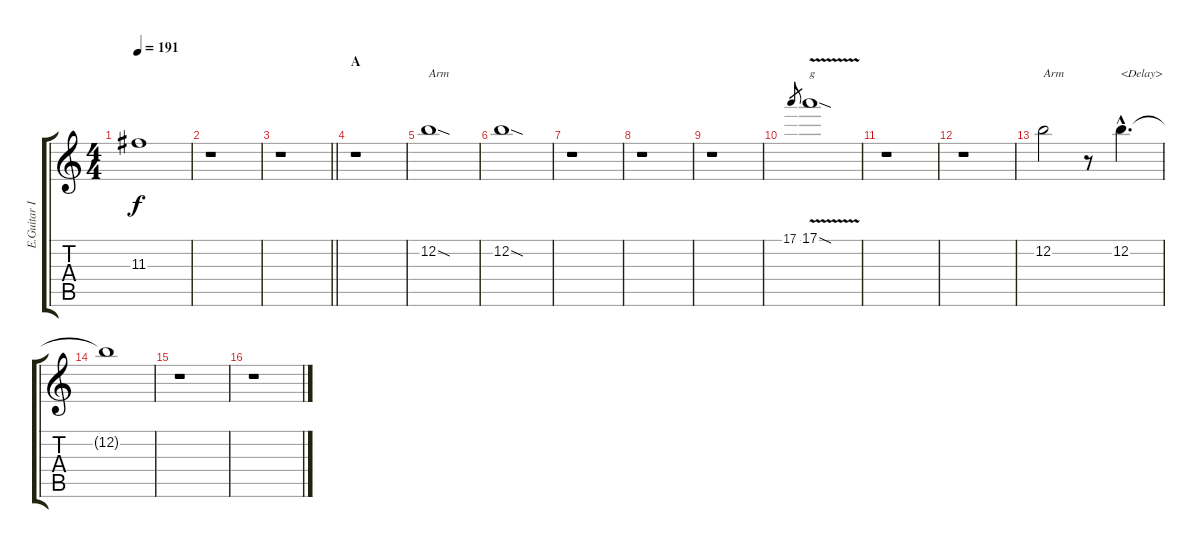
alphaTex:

\track ("E.Guitar III" "E.Guitar I") {instrument overdrivenguitar}
\staff {score tabs}
\tuning (E4 B3 G3 D3 A2 E2) {hide}
\ts (4 4)
\tempo 191
\clef g2
\ks c
11.3{t}.1{dy f} |
r.1 |
\barLineRight lightlight
r.1 |
\section ("" "A")
r.1 |
12.2{sod}.1{txt "Arm"} |
12.2{sod}.1 |
r.1 |
r.1 |
r.1 |
17.1.8{gr} 17.1{v sod}.1{txt "g"} |
r.1 |
r.1 |
12.2.2{txt "Arm"} r.8 12.2{hac}.4{d txt "<Delay>"} |
12.2{t}.1 |
r.1 |
r.1
